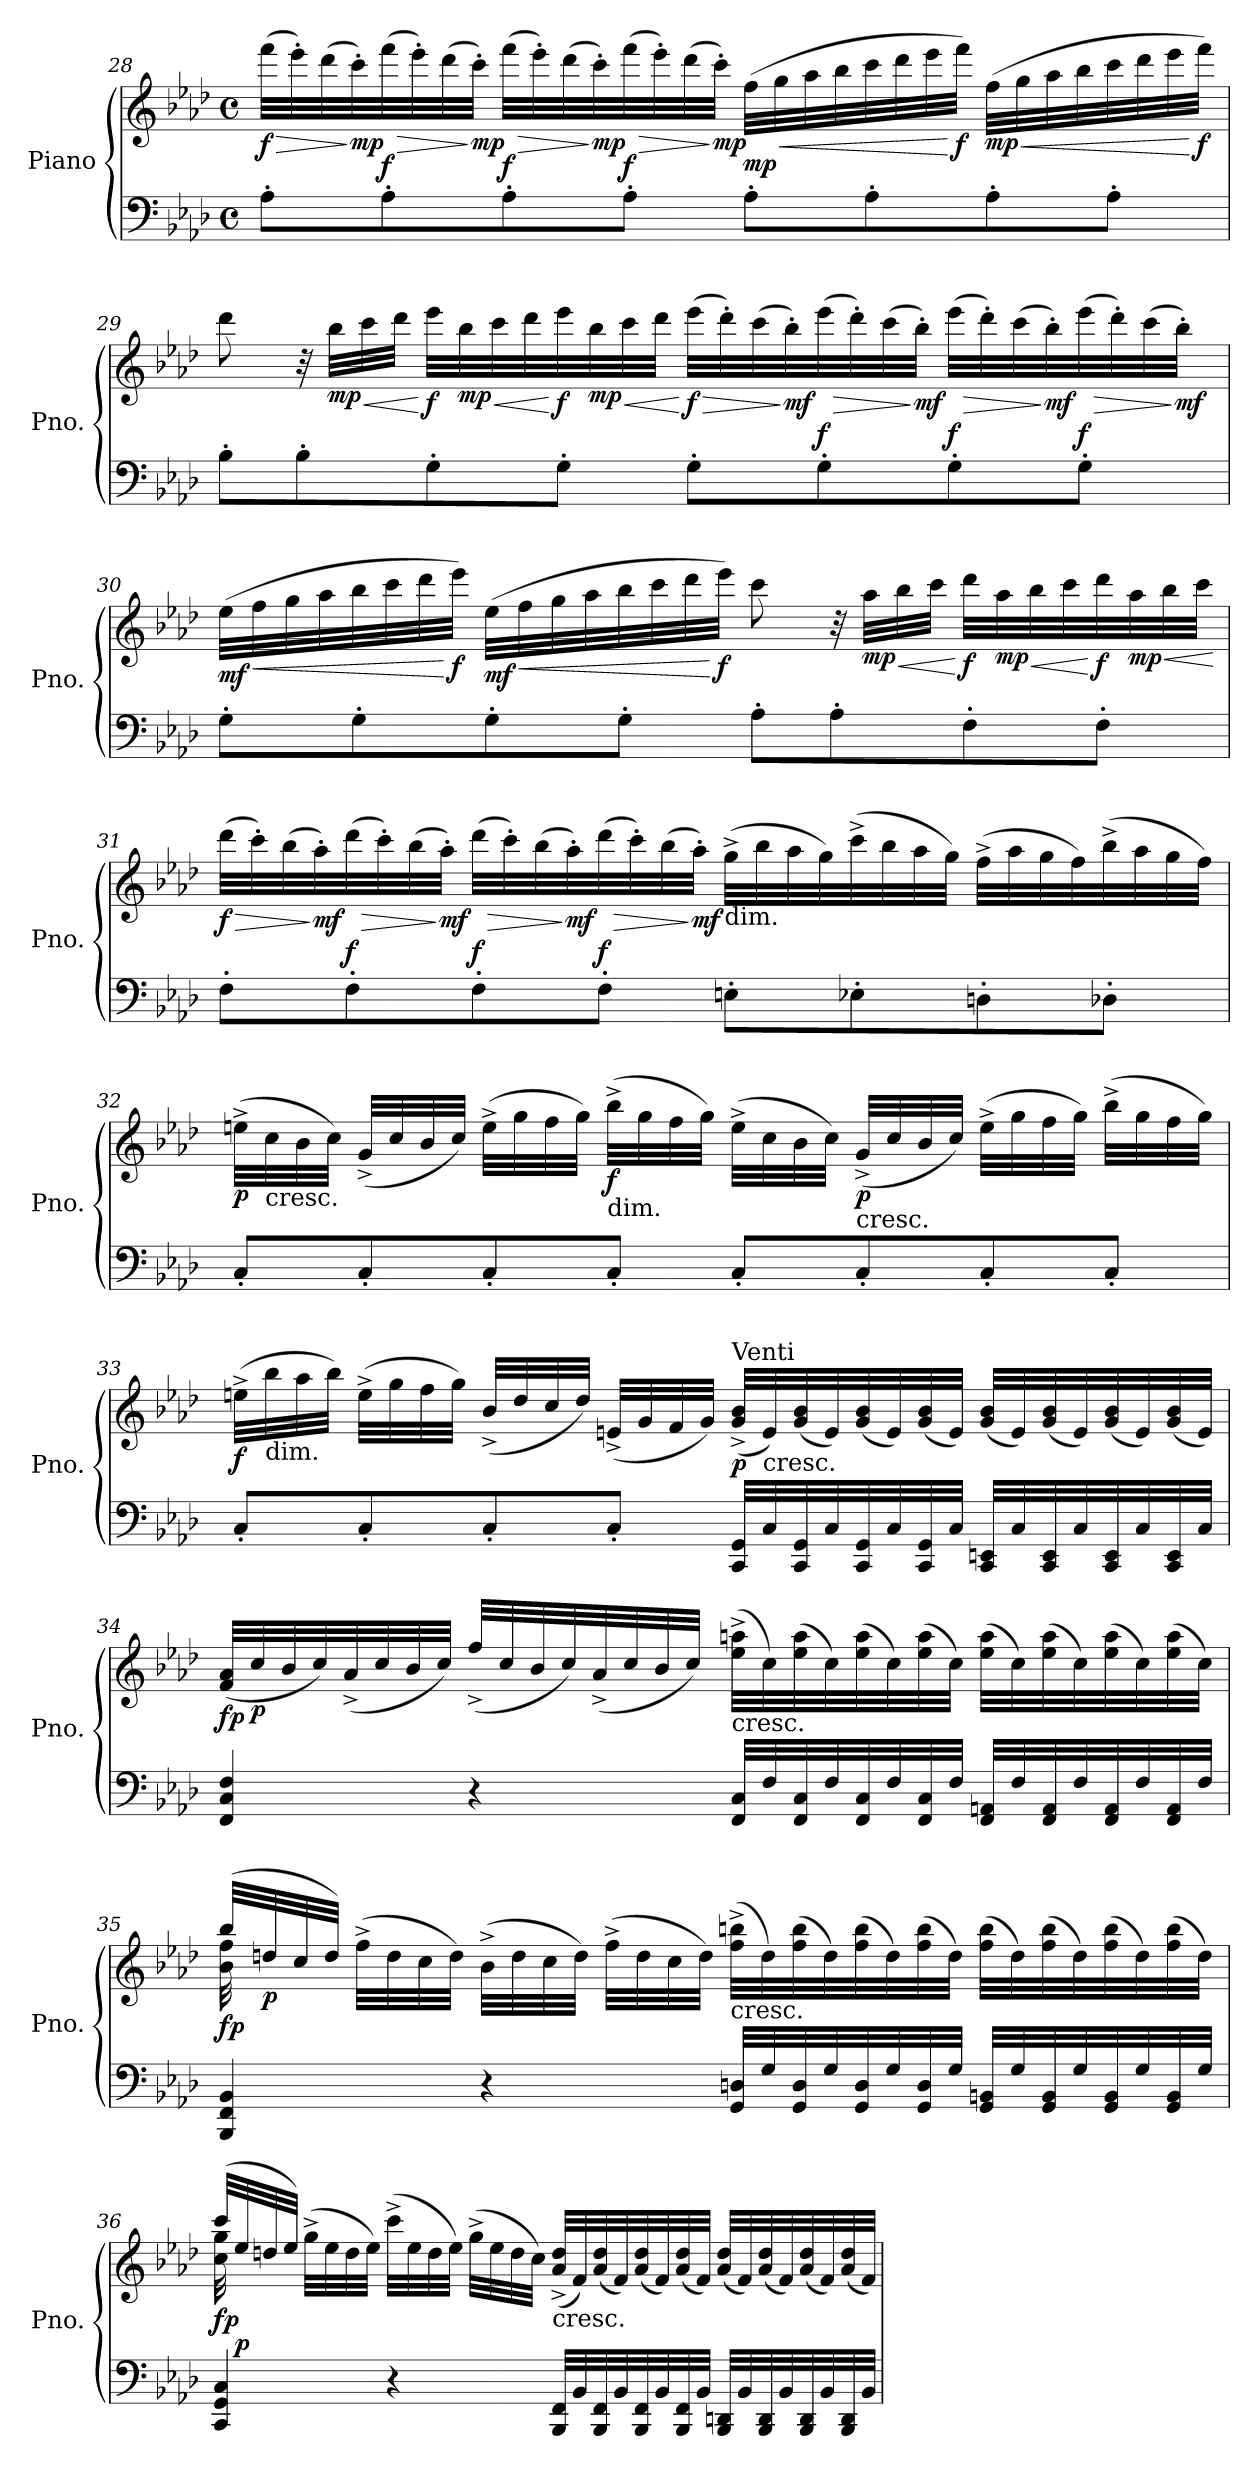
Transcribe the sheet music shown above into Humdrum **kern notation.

**kern	**kern	**dynam
*part1	*part1	*part1
*staff2	*staff1	*staff1/2
*I"Piano	*	*
*I'Pno.	*	*
*clefF4	*clefG2	*
*k[b-e-a-d-]	*k[b-e-a-d-]	*
*M4/4	*M4/4	*
*met(c)	*met(c)	*
=28	=28	=28
!	!	!LO:HP:b
!	!	!LO:DY:n=1:b
8A-'\L	(>32fff\LLL	> f
.	32eee-'\)	.
.	(>32ddd-\	.
!	!	!LO:DY:n=2:b
.	32ccc'\)	] mp
!	!	!LO:HP:b
!	!	!LO:DY:n=3:b
8A-'\	(>32fff\	> f
.	32eee-'\)	.
.	(>32ddd-\	.
!	!	!LO:DY:n=4:b
.	32ccc'\JJJ)	] mp
!	!	!LO:HP:b
!	!	!LO:DY:n=5:b
8A-'\	(>32fff\LLL	> f
.	32eee-'\)	.
.	(>32ddd-\	.
!	!	!LO:DY:n=6:b
.	32ccc'\)	] mp
!	!	!LO:HP:b
!	!	!LO:DY:n=7:b
8A-'\J	(>32fff\	> f
.	32eee-'\)	.
.	(>32ddd-\	.
!	!	!LO:DY:n=8:b
.	32ccc'\JJJ)	] mp
!	!	!LO:HP:b
!	!	!LO:DY:n=9:b
8A-'\L	(>32ff\LLL	< mp
.	32gg\	.
.	32aa-\	.
.	32bb-\	.
8A-'\	32ccc\	.
.	32ddd-\	.
.	32eee-\	.
!	!	!LO:DY:n=10:b
.	32fff\JJJ)	[ f
!	!	!LO:HP:b
!	!	!LO:DY:n=11:b
8A-'\	(>32ff\LLL	< mp
.	32gg\	.
.	32aa-\	.
.	32bb-\	.
8A-'\J	32ccc\	.
.	32ddd-\	.
.	32eee-\	.
!	!	!LO:DY:n=12:b
.	32fff\JJJ)	[ f
=29	=29	=29
8B-'\L	8ddd-\	.
8B-'\	32r	.
!	!	!LO:HP:b
!	!	!LO:DY:n=1:b
.	32bb-\LLL	< mp
.	32ccc\	.
.	32ddd-\JJJ	.
!	!	!LO:DY:n=2:b
8G'\	32eee-\LLL	[ f
!	!	!LO:HP:b
!	!	!LO:DY:n=3:b
.	32bb-\	< mp
.	32ccc\	.
.	32ddd-\	.
!	!	!LO:DY:n=4:b
8G'\J	32eee-\	[ f
!	!	!LO:HP:b
!	!	!LO:DY:n=5:b
.	32bb-\	< mp
.	32ccc\	.
.	32ddd-\JJJ	.
!	!	!LO:HP:n=1:b
!	!	!LO:DY:n=6:b
8G'\L	(>32eee-\LLL	[ > f
.	32ddd-'\)	.
.	(>32ccc\	.
!	!	!LO:DY:n=7:b
.	32bb-'\)	] mf
!	!	!LO:HP:b
!	!	!LO:DY:n=8:b
8G'\	(>32eee-\	> f
.	32ddd-'\)	.
.	(>32ccc\	.
!	!	!LO:DY:n=9:b
.	32bb-'\JJJ)	] mf
!	!	!LO:HP:b
!	!	!LO:DY:n=10:b
8G'\	(>32eee-\LLL	> f
.	32ddd-'\)	.
.	(>32ccc\	.
!	!	!LO:DY:n=11:b
.	32bb-'\)	] mf
!	!	!LO:HP:b
!	!	!LO:DY:n=12:b
8G'\J	(>32eee-\	> f
.	32ddd-'\)	.
.	(>32ccc\	.
!	!	!LO:DY:n=13:b
.	32bb-'\JJJ)	] mf
=30	=30	=30
!	!	!LO:HP:b
!	!	!LO:DY:n=1:b
8G'\L	(>32ee-\LLL	< mf
.	32ff\	.
.	32gg\	.
.	32aa-\	.
8G'\	32bb-\	.
.	32ccc\	.
.	32ddd-\	.
!	!	!LO:DY:n=2:b
.	32eee-\JJJ)	[ f
!	!	!LO:HP:b
!	!	!LO:DY:n=3:b
8G'\	(>32ee-\LLL	< mf
.	32ff\	.
.	32gg\	.
.	32aa-\	.
8G'\J	32bb-\	.
.	32ccc\	.
.	32ddd-\	.
!	!	!LO:DY:n=4:b
.	32eee-\JJJ)	[ f
8A-'\L	8ccc\	.
8A-'\	32r	.
!	!	!LO:HP:b
!	!	!LO:DY:n=5:b
.	32aa-\LLL	< mp
.	32bb-\	.
.	32ccc\JJJ	.
!	!	!LO:DY:n=6:b
8F'\	32ddd-\LLL	[ f
!	!	!LO:HP:b
!	!	!LO:DY:n=7:b
.	32aa-\	< mp
.	32bb-\	.
.	32ccc\	.
!	!	!LO:DY:n=8:b
8F'\J	32ddd-\	[ f
!	!	!LO:HP:b
!	!	!LO:DY:n=9:b
.	32aa-\	< mp
.	32bb-\	.
.	32ccc\JJJ	.
.	.	[
=31	=31	=31
!	!	!LO:HP:b
!	!	!LO:DY:n=1:b
8F'\L	(>32ddd-\LLL	> f
.	32ccc'\)	.
.	(>32bb-\	.
!	!	!LO:DY:n=2:b
.	32aa-'\)	] mf
!	!	!LO:HP:b
!	!	!LO:DY:n=3:b
8F'\	(>32ddd-\	> f
.	32ccc'\)	.
.	(>32bb-\	.
!	!	!LO:DY:n=4:b
.	32aa-'\JJJ)	] mf
!	!	!LO:HP:b
!	!	!LO:DY:n=5:b
8F'\	(>32ddd-\LLL	> f
.	32ccc'\)	.
.	(>32bb-\	.
!	!	!LO:DY:n=6:b
.	32aa-'\)	] mf
!	!	!LO:HP:b
!	!	!LO:DY:n=7:b
8F'\J	(>32ddd-\	> f
.	32ccc'\)	.
.	(>32bb-\	.
!	!	!LO:DY:n=8:b
.	32aa-'\JJJ)	] mf
!	!LO:TX:b:t=dim.	!
8En'\L	(>32gg^\LLL	.
.	32bb-\	.
.	32aa-\	.
.	32gg\)	.
8E-X'\	(>32ccc^\	.
.	32bb-\	.
.	32aa-\	.
.	32gg\JJJ)	.
8Dn'\	(>32ff^\LLL	.
.	32aa-\	.
.	32gg\	.
.	32ff\)	.
8D-X'\J	(>32bb-^\	.
.	32aa-\	.
.	32gg\	.
.	32ff\JJJ)	.
=32	=32	=32
!	!	!LO:DY:b
8C'/L	(>32een^\LLL	p
!	!LO:TX:b:t=cresc.	!
.	32cc\	.
.	32b-\	.
.	32cc\JJJ)	.
8C'/	(<32g^/LLL	.
.	32cc/	.
.	32b-/	.
.	32cc/JJJ)	.
8C'/	(>32ee^\LLL	.
.	32gg\	.
.	32ff\	.
.	32gg\JJJ)	.
!	!LO:TX:b:t=dim.	!
!	!	!LO:DY:b
8C'/J	(>32bb-^\LLL	f
.	32gg\	.
.	32ff\	.
.	32gg\JJJ)	.
8C'/L	(>32ee^\LLL	.
.	32cc\	.
.	32b-\	.
.	32cc\JJJ)	.
!	!LO:TX:b:t=cresc.	!
!	!	!LO:DY:b
8C'/	(<32g^/LLL	p
.	32cc/	.
.	32b-/	.
.	32cc/JJJ)	.
8C'/	(>32ee^\LLL	.
.	32gg\	.
.	32ff\	.
.	32gg\JJJ)	.
8C'/J	(>32bb-^\LLL	.
.	32gg\	.
.	32ff\	.
.	32gg\JJJ)	.
=33	=33	=33
!	!	!LO:DY:b
8C'/L	(>32een^\LLL	f
!	!LO:TX:b:t=dim.	!
.	32bb-\	.
.	32aa-\	.
.	32bb-\JJJ)	.
8C'/	(>32ee^\LLL	.
.	32gg\	.
.	32ff\	.
.	32gg\JJJ)	.
8C'/	(<32b-^/LLL	.
.	32dd-/	.
.	32cc/	.
.	32dd-/JJJ)	.
8C'/J	(<32en^/LLL	.
.	32g/	.
.	32f/	.
.	32g/JJJ)	.
!	!LO:TX:a:t=Venti	!
!	!	!LO:DY:b
32CC/ 32GG/LLL	(<32g/^ 32b-/^LLL	p
!	!LO:TX:b:t=cresc.	!
32C/	32e/)	.
32CC/ 32GG/	(<32g/ 32b-/	.
32C/	32e/)	.
32CC/ 32GG/	(<32g/ 32b-/	.
32C/	32e/)	.
32CC/ 32GG/	(<32g/ 32b-/	.
32C/JJJ	32e/JJJ)	.
32CC/ 32EEn/LLL	(<32g/ 32b-/LLL	.
32C/	32e/)	.
32CC/ 32EE/	(<32g/ 32b-/	.
32C/	32e/)	.
32CC/ 32EE/	(<32g/ 32b-/	.
32C/	32e/)	.
32CC/ 32EE/	(<32g/ 32b-/	.
32C/JJJ	32e/JJJ)	.
=34	=34	=34
!	!	!LO:DY:b
4FF/ 4C/ 4F/	(<32f/ 32a-/LLL	fp
!	!	!LO:DY:b
.	32cc/	p
.	32b-/	.
.	32cc/)	.
.	(<32a-^/	.
.	32cc/	.
.	32b-/	.
.	32cc/JJJ)	.
4r	(<32ff^/LLL	.
.	32cc/	.
.	32b-/	.
.	32cc/)	.
.	(<32a-^/	.
.	32cc/	.
.	32b-/	.
.	32cc/JJJ)	.
!	!LO:TX:b:t=cresc.	!
32FF/ 32C/LLL	(>32ee-\^ 32aan\^LLL	.
32F/	32cc\)	.
32FF/ 32C/	(>32ee-\ 32aa\	.
32F/	32cc\)	.
32FF/ 32C/	(>32ee-\ 32aa\	.
32F/	32cc\)	.
32FF/ 32C/	(>32ee-\ 32aa\	.
32F/JJJ	32cc\JJJ)	.
32FF/ 32AAn/LLL	(>32ee-\ 32aa\LLL	.
32F/	32cc\)	.
32FF/ 32AA/	(>32ee-\ 32aa\	.
32F/	32cc\)	.
32FF/ 32AA/	(>32ee-\ 32aa\	.
32F/	32cc\)	.
32FF/ 32AA/	(>32ee-\ 32aa\	.
32F/JJJ	32cc\JJJ)	.
=35	=35	=35
*	*^	*
!	!	!	!LO:DY:b
4BBB-/ 4FF/ 4BB-/	(>32bb-/LLL	32b-\ 32ff\	fp
!	!	!	!LO:DY:b
.	32ddn/	2ryy	p
.	32cc/	.	.
.	32dd/JJJ)	.	.
.	(>32ff^\LLL	.	.
.	32dd\	.	.
.	32cc\	.	.
.	32dd\JJJ)	.	.
4r	(>32b-^\LLL	.	.
.	32dd\	.	.
.	32cc\	.	.
.	32dd\JJJ)	.	.
.	(>32ff^\LLL	.	.
.	32dd\	.	.
.	32cc\	.	.
.	32dd\JJJ)	.	.
!	!LO:TX:b:t=cresc.	!	!
32GG/ 32Dn/LLL	(>32ff\^ 32bbn\^LLL	.	.
32G/	32dd\)	4...ryy	.
32GG/ 32D/	(>32ff\ 32bb\	.	.
32G/	32dd\)	.	.
32GG/ 32D/	(>32ff\ 32bb\	.	.
32G/	32dd\)	.	.
32GG/ 32D/	(>32ff\ 32bb\	.	.
32G/JJJ	32dd\JJJ)	.	.
32GG/ 32BBn/LLL	(>32ff\ 32bb\LLL	.	.
32G/	32dd\)	.	.
32GG/ 32BB/	(>32ff\ 32bb\	.	.
32G/	32dd\)	.	.
32GG/ 32BB/	(>32ff\ 32bb\	.	.
32G/	32dd\)	.	.
32GG/ 32BB/	(>32ff\ 32bb\	.	.
32G/JJJ	32dd\JJJ)	.	.
=36	=36	=36	=36
!	!	!	!LO:DY:b
4CC/ 4GG/ 4C/	(>32ccc/LLL	32cc\ 32gg\	fp
!	!	!	!LO:DY:b
.	32ee-/	2ryy	p
.	32ddn/	.	.
.	32ee-/JJJ)	.	.
.	(>32gg^\LLL	.	.
.	32ee-\	.	.
.	32dd\	.	.
.	32ee-\JJJ)	.	.
4r	(>32ccc^\LLL	.	.
.	32ee-\	.	.
.	32dd\	.	.
.	32ee-\JJJ)	.	.
.	(>32gg^\LLL	.	.
.	32ee-\	.	.
.	32dd\	.	.
.	32cc\JJJ)	.	.
!	!LO:TX:b:t=cresc.	!	!
32BBB-/ 32FF/LLL	(<32a-/^ 32dd/^LLL	.	.
32BB-/	32f/)	4...ryy	.
32BBB-/ 32FF/	(<32a-/ 32dd/	.	.
32BB-/	32f/)	.	.
32BBB-/ 32FF/	(<32a-/ 32dd/	.	.
32BB-/	32f/)	.	.
32BBB-/ 32FF/	(<32a-/ 32dd/	.	.
32BB-/JJJ	32f/JJJ)	.	.
32BBB-/ 32DDn/LLL	(<32a-/ 32dd/LLL	.	.
32BB-/	32f/)	.	.
32BBB-/ 32DD/	(<32a-/ 32dd/	.	.
32BB-/	32f/)	.	.
32BBB-/ 32DD/	(<32a-/ 32dd/	.	.
32BB-/	32f/)	.	.
32BBB-/ 32DD/	(<32a-/ 32dd/	.	.
32BB-/JJJ	32f/JJJ)	.	.
*	*v	*v	*
=	=	=
*-	*-	*-
